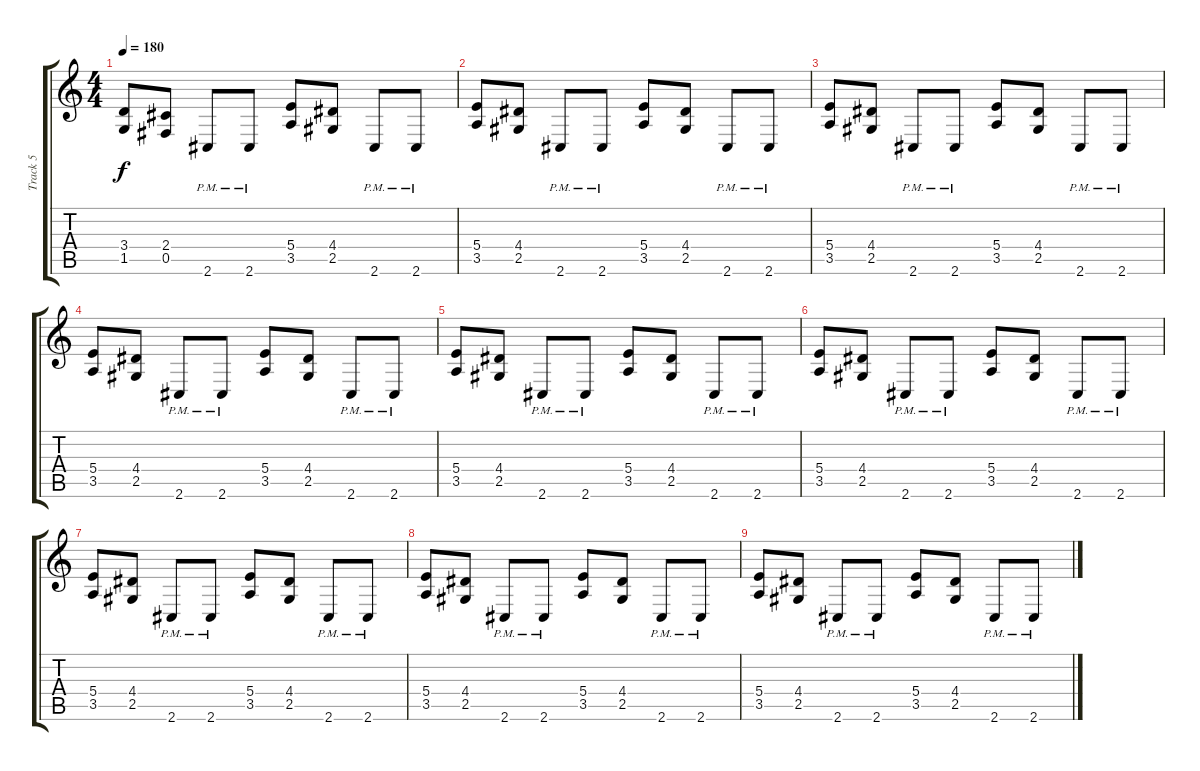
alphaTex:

\track ("Track 5" "Track 5") {instrument overdrivenguitar}
\staff {score tabs}
\tuning (Db4 Ab3 E3 B2 Gb2 B1) {hide}
\ts (4 4)
\tempo 180
\clef g2
\ks c
(3.4 1.5).8{dy f} (2.4 0.5).8 2.6{pm}.8 2.6{pm}.8 (5.4 3.5).8 (4.4 2.5).8 2.6{pm}.8 2.6{pm}.8 |
(5.4 3.5).8 (4.4 2.5).8 2.6{pm}.8 2.6{pm}.8 (5.4 3.5).8 (4.4 2.5).8 2.6{pm}.8 2.6{pm}.8 |
(5.4 3.5).8 (4.4 2.5).8 2.6{pm}.8 2.6{pm}.8 (5.4 3.5).8 (4.4 2.5).8 2.6{pm}.8 2.6{pm}.8 |
(5.4 3.5).8 (4.4 2.5).8 2.6{pm}.8 2.6{pm}.8 (5.4 3.5).8 (4.4 2.5).8 2.6{pm}.8 2.6{pm}.8 |
(5.4 3.5).8 (4.4 2.5).8 2.6{pm}.8 2.6{pm}.8 (5.4 3.5).8 (4.4 2.5).8 2.6{pm}.8 2.6{pm}.8 |
(5.4 3.5).8 (4.4 2.5).8 2.6{pm}.8 2.6{pm}.8 (5.4 3.5).8 (4.4 2.5).8 2.6{pm}.8 2.6{pm}.8 |
(5.4 3.5).8 (4.4 2.5).8 2.6{pm}.8 2.6{pm}.8 (5.4 3.5).8 (4.4 2.5).8 2.6{pm}.8 2.6{pm}.8 |
(5.4 3.5).8 (4.4 2.5).8 2.6{pm}.8 2.6{pm}.8 (5.4 3.5).8 (4.4 2.5).8 2.6{pm}.8 2.6{pm}.8 |
(5.4 3.5).8 (4.4 2.5).8 2.6{pm}.8 2.6{pm}.8 (5.4 3.5).8 (4.4 2.5).8 2.6{pm}.8 2.6{pm}.8
